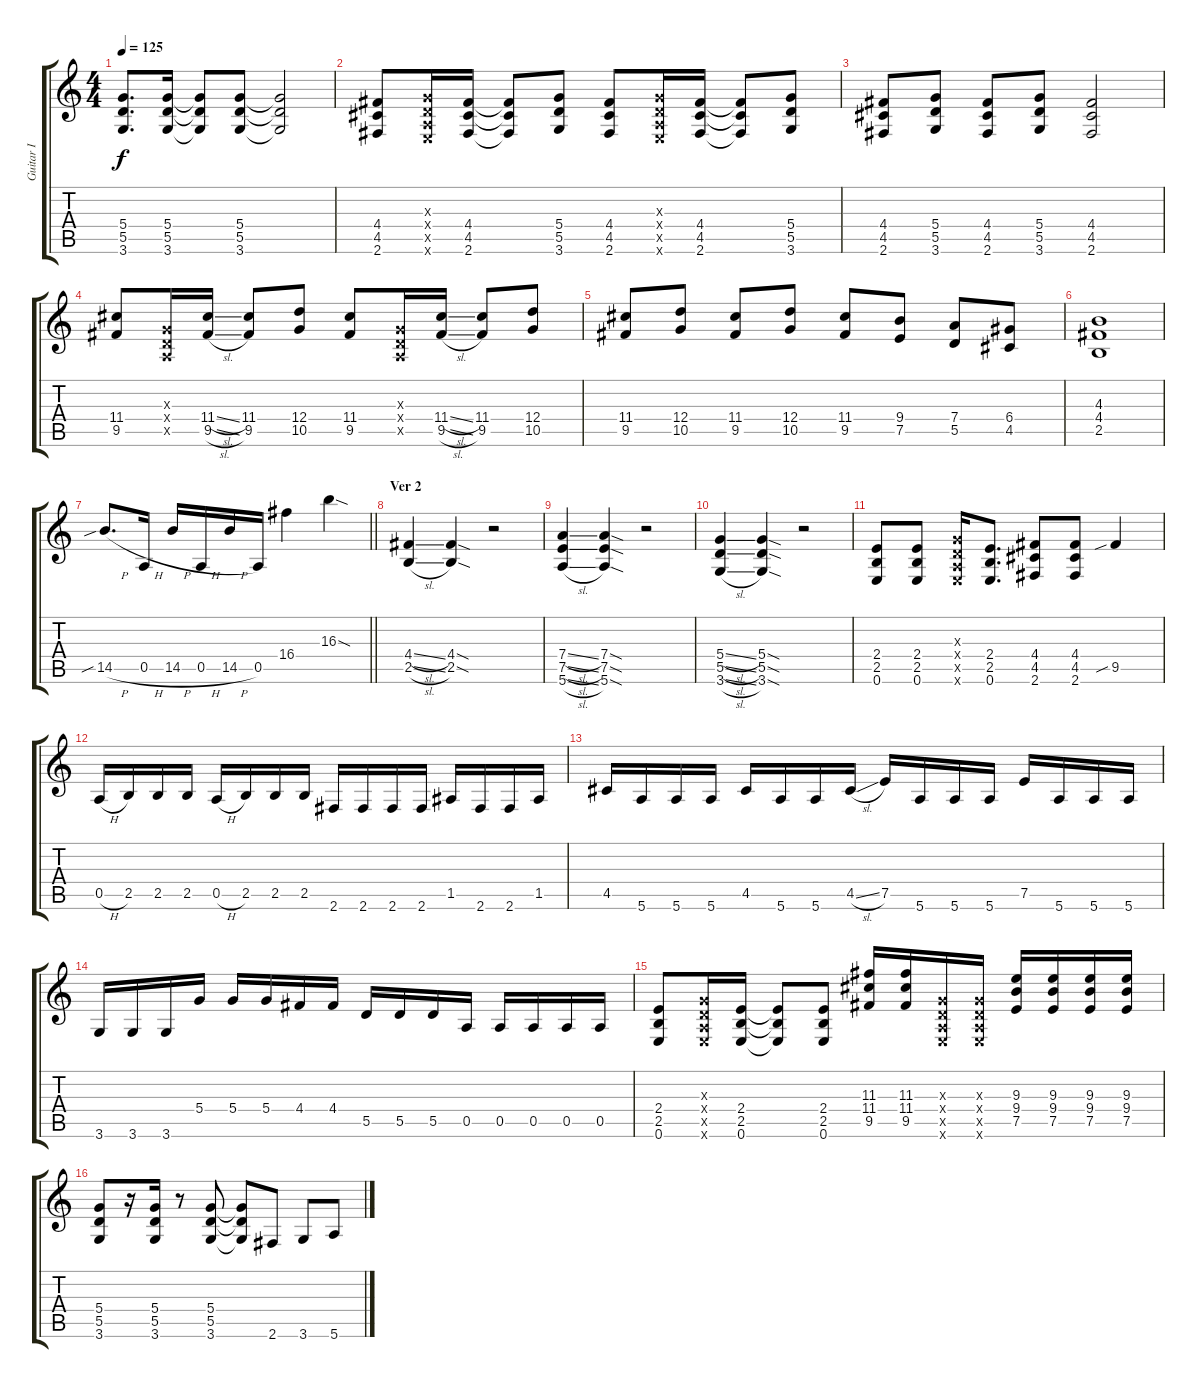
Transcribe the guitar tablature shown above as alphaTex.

\track ("Guitar I" "Guitar I") {instrument distortionguitar}
\staff {score tabs}
\tuning (E4 B3 G3 D3 A2 E2) {hide}
\ts (4 4)
\tempo 125
\clef g2
\ks c
(5.4 5.5 3.6).8{d dy f} (5.4 5.5 3.6).16 (5.4{t} 5.5{t} 3.6{t}).8 (5.4 5.5 3.6).8 (5.4{t} 5.5{t} 3.6{t}).2 |
(4.4 4.5 2.6).8 (0.3{x} 0.4{x} 0.5{x} 0.6{x}).16 (4.4 4.5 2.6).16 (4.4{t} 4.5{t} 2.6{t}).8 (5.4 5.5 3.6).8 (4.4 4.5 2.6).8 (0.3{x} 0.4{x} 0.5{x} 0.6{x}).16 (4.4 4.5 2.6).16 (4.4{t} 4.5{t} 2.6{t}).8 (5.4 5.5 3.6).8 |
(4.4 4.5 2.6).8 (5.4 5.5 3.6).8 (4.4 4.5 2.6).8 (5.4 5.5 3.6).8 (4.4 4.5 2.6).2 |
(11.4 9.5).8 (0.3{x} 0.4{x} 0.5{x}).16 (11.4{sl} 9.5{sl}).16 (11.4 9.5).8 (12.4 10.5).8 (11.4 9.5).8 (0.3{x} 0.4{x} 0.5{x}).16 (11.4{sl} 9.5{sl}).16 (11.4 9.5).8 (12.4 10.5).8 |
(11.4 9.5).8 (12.4 10.5).8 (11.4 9.5).8 (12.4 10.5).8 (11.4 9.5).8 (9.4 7.5).8 (7.4 5.5).8 (6.4 4.5).8 |
(4.3 4.4 2.5).1 |
\barLineRight lightlight
14.5{sib h}.8{d} 0.5{h}.16 14.5{h}.16 0.5{h}.16 14.5{h}.16 0.5.16 16.4.4 16.3{sod}.4 |
\section ("" "Ver 2")
(4.4{sl} 2.5{sl}).4 (4.4{sod} 2.5{sod}).4 r.2 |
(7.4{sl} 7.5{sl} 5.6{sl}).4 (7.4{sod} 7.5{sod} 5.6{sod}).4 r.2 |
(5.4{sl} 5.5{sl} 3.6{sl}).4 (5.4{sod} 5.5{sod} 3.6{sod}).4 r.2 |
(2.4 2.5 0.6).8 (2.4 2.5 0.6).8 (0.3{x} 0.4{x} 0.5{x} 0.6{x}).16 (2.4 2.5 0.6).8{d} (4.4 4.5 2.6).8 (4.4 4.5 2.6).8 9.5{sib}.4 |
0.5{h}.16 2.5.16 2.5.16 2.5.16 0.5{h}.16 2.5.16 2.5.16 2.5.16 2.6.16 2.6.16 2.6.16 2.6.16 1.5.16 2.6.16 2.6.16 1.5.16 |
4.5.16 5.6.16 5.6.16 5.6.16 4.5.16 5.6.16 5.6.16 4.5{sl}.16 7.5.16 5.6.16 5.6.16 5.6.16 7.5.16 5.6.16 5.6.16 5.6.16 |
3.6.16 3.6.16 3.6.16 5.4.16 5.4.16 5.4.16 4.4.16 4.4.16 5.5.16 5.5.16 5.5.16 0.5.16 0.5.16 0.5.16 0.5.16 0.5.16 |
(2.4 2.5 0.6).8 (0.3{x} 0.4{x} 0.5{x} 0.6{x}).16 (2.4 2.5 0.6).16 (2.4{t} 2.5{t} 0.6{t}).8 (2.4 2.5 0.6).8 (11.3 11.4 9.5).16 (11.3 11.4 9.5).16 (0.3{x} 0.4{x} 0.5{x} 0.6{x}).16 (0.3{x} 0.4{x} 0.5{x} 0.6{x}).16 (9.3 9.4 7.5).16 (9.3 9.4 7.5).16 (9.3 9.4 7.5).16 (9.3 9.4 7.5).16 |
(5.4 5.5 3.6).8 r.16 (5.4 5.5 3.6).16 r.8 (5.4 5.5 3.6).8 (5.4{t} 5.5{t} 3.6{t}).8 2.6.8 3.6.8 5.6.8
